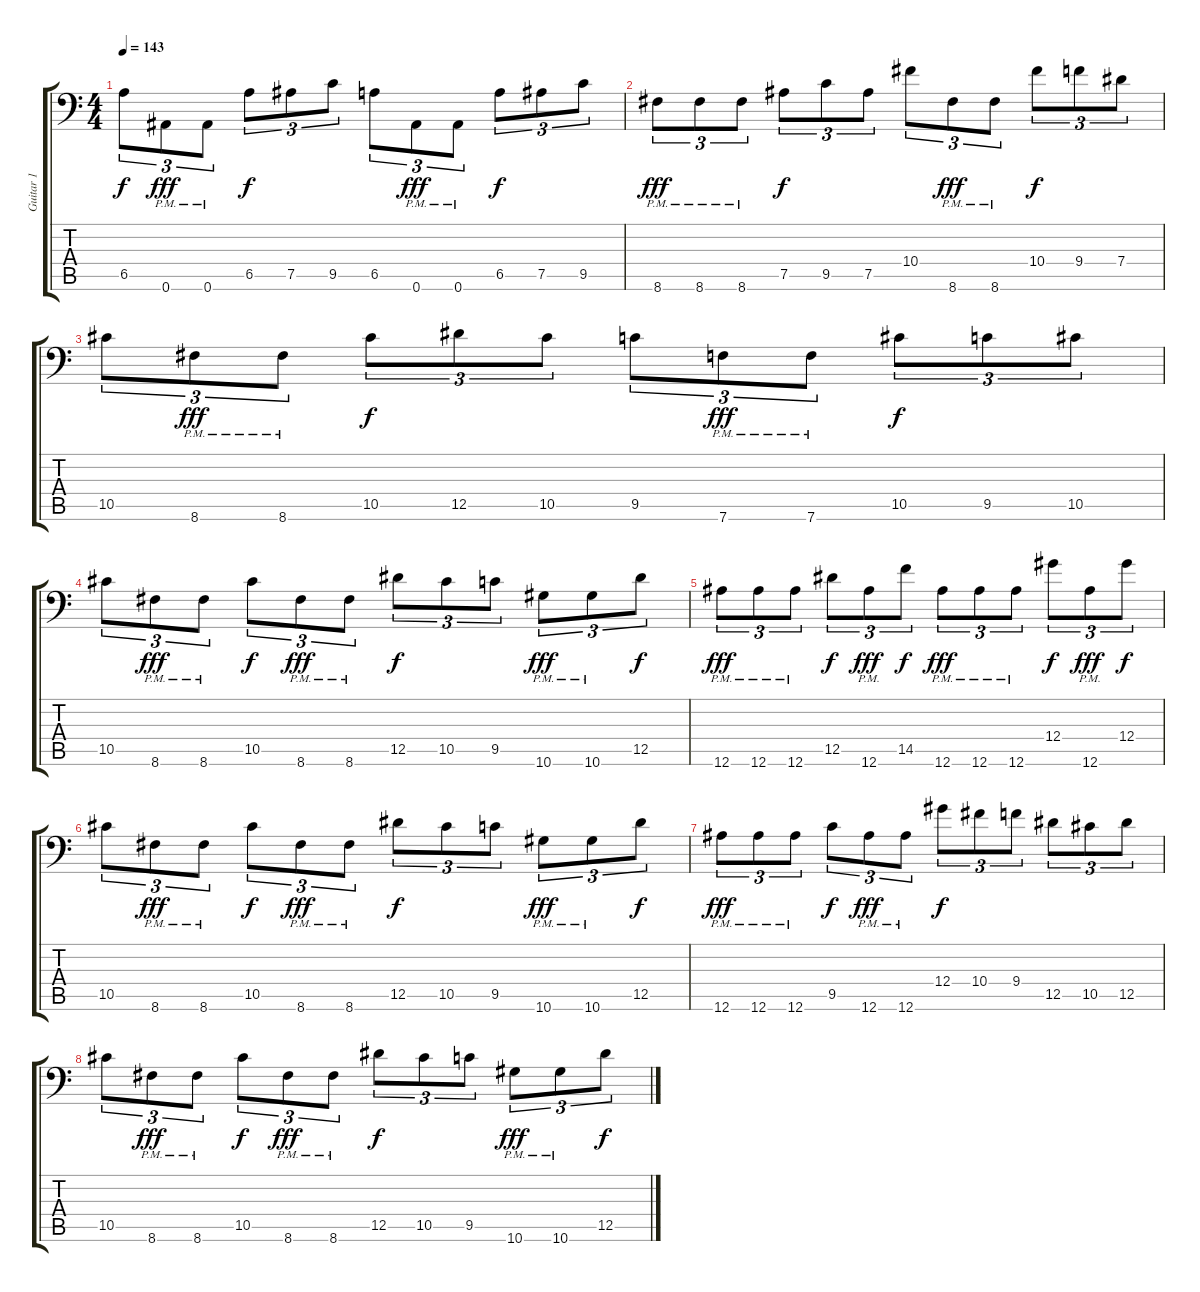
\track ("Guitar 1" "Guitar 1") {instrument distortionguitar}
\staff {score tabs}
\tuning (Bb3 F3 Db3 Ab2 Eb2 Bb1) {hide}
\ts (4 4)
\tempo 143
\clef f4
\ks c
6.5.8{tu (3 2) dy f} 0.6{pm}.8{tu (3 2) dy fff} 0.6{pm}.8{tu (3 2)} 6.5.8{tu (3 2) dy f} 7.5.8{tu (3 2)} 9.5.8{tu (3 2)} 6.5.8{tu (3 2)} 0.6{pm}.8{tu (3 2) dy fff} 0.6{pm}.8{tu (3 2)} 6.5.8{tu (3 2) dy f} 7.5.8{tu (3 2)} 9.5.8{tu (3 2)} |
8.6{pm}.8{tu (3 2) dy fff} 8.6{pm}.8{tu (3 2)} 8.6{pm}.8{tu (3 2)} 7.5.8{tu (3 2) dy f} 9.5.8{tu (3 2)} 7.5.8{tu (3 2)} 10.4.8{tu (3 2)} 8.6{pm}.8{tu (3 2) dy fff} 8.6{pm}.8{tu (3 2)} 10.4.8{tu (3 2) dy f} 9.4.8{tu (3 2)} 7.4.8{tu (3 2)} |
10.5.8{tu (3 2)} 8.6{pm}.8{tu (3 2) dy fff} 8.6{pm}.8{tu (3 2)} 10.5.8{tu (3 2) dy f} 12.5.8{tu (3 2)} 10.5.8{tu (3 2)} 9.5.8{tu (3 2)} 7.6{pm}.8{tu (3 2) dy fff} 7.6{pm}.8{tu (3 2)} 10.5.8{tu (3 2) dy f} 9.5.8{tu (3 2)} 10.5.8{tu (3 2)} |
10.5.8{tu (3 2)} 8.6{pm}.8{tu (3 2) dy fff} 8.6{pm}.8{tu (3 2)} 10.5.8{tu (3 2) dy f} 8.6{pm}.8{tu (3 2) dy fff} 8.6{pm}.8{tu (3 2)} 12.5.8{tu (3 2) dy f} 10.5.8{tu (3 2)} 9.5.8{tu (3 2)} 10.6{pm}.8{tu (3 2) dy fff} 10.6{pm}.8{tu (3 2)} 12.5.8{tu (3 2) dy f} |
12.6{pm}.8{tu (3 2) dy fff} 12.6{pm}.8{tu (3 2)} 12.6{pm}.8{tu (3 2)} 12.5.8{tu (3 2) dy f} 12.6{pm}.8{tu (3 2) dy fff} 14.5.8{tu (3 2) dy f} 12.6{pm}.8{tu (3 2) dy fff} 12.6{pm}.8{tu (3 2)} 12.6{pm}.8{tu (3 2)} 12.4.8{tu (3 2) dy f} 12.6{pm}.8{tu (3 2) dy fff} 12.4.8{tu (3 2) dy f} |
10.5.8{tu (3 2)} 8.6{pm}.8{tu (3 2) dy fff} 8.6{pm}.8{tu (3 2)} 10.5.8{tu (3 2) dy f} 8.6{pm}.8{tu (3 2) dy fff} 8.6{pm}.8{tu (3 2)} 12.5.8{tu (3 2) dy f} 10.5.8{tu (3 2)} 9.5.8{tu (3 2)} 10.6{pm}.8{tu (3 2) dy fff} 10.6{pm}.8{tu (3 2)} 12.5.8{tu (3 2) dy f} |
12.6{pm}.8{tu (3 2) dy fff} 12.6{pm}.8{tu (3 2)} 12.6{pm}.8{tu (3 2)} 9.5.8{tu (3 2) dy f} 12.6{pm}.8{tu (3 2) dy fff} 12.6{pm}.8{tu (3 2)} 12.4.8{tu (3 2) dy f} 10.4.8{tu (3 2)} 9.4.8{tu (3 2)} 12.5.8{tu (3 2)} 10.5.8{tu (3 2)} 12.5.8{tu (3 2)} |
10.5.8{tu (3 2)} 8.6{pm}.8{tu (3 2) dy fff} 8.6{pm}.8{tu (3 2)} 10.5.8{tu (3 2) dy f} 8.6{pm}.8{tu (3 2) dy fff} 8.6{pm}.8{tu (3 2)} 12.5.8{tu (3 2) dy f} 10.5.8{tu (3 2)} 9.5.8{tu (3 2)} 10.6{pm}.8{tu (3 2) dy fff} 10.6{pm}.8{tu (3 2)} 12.5.8{tu (3 2) dy f}
